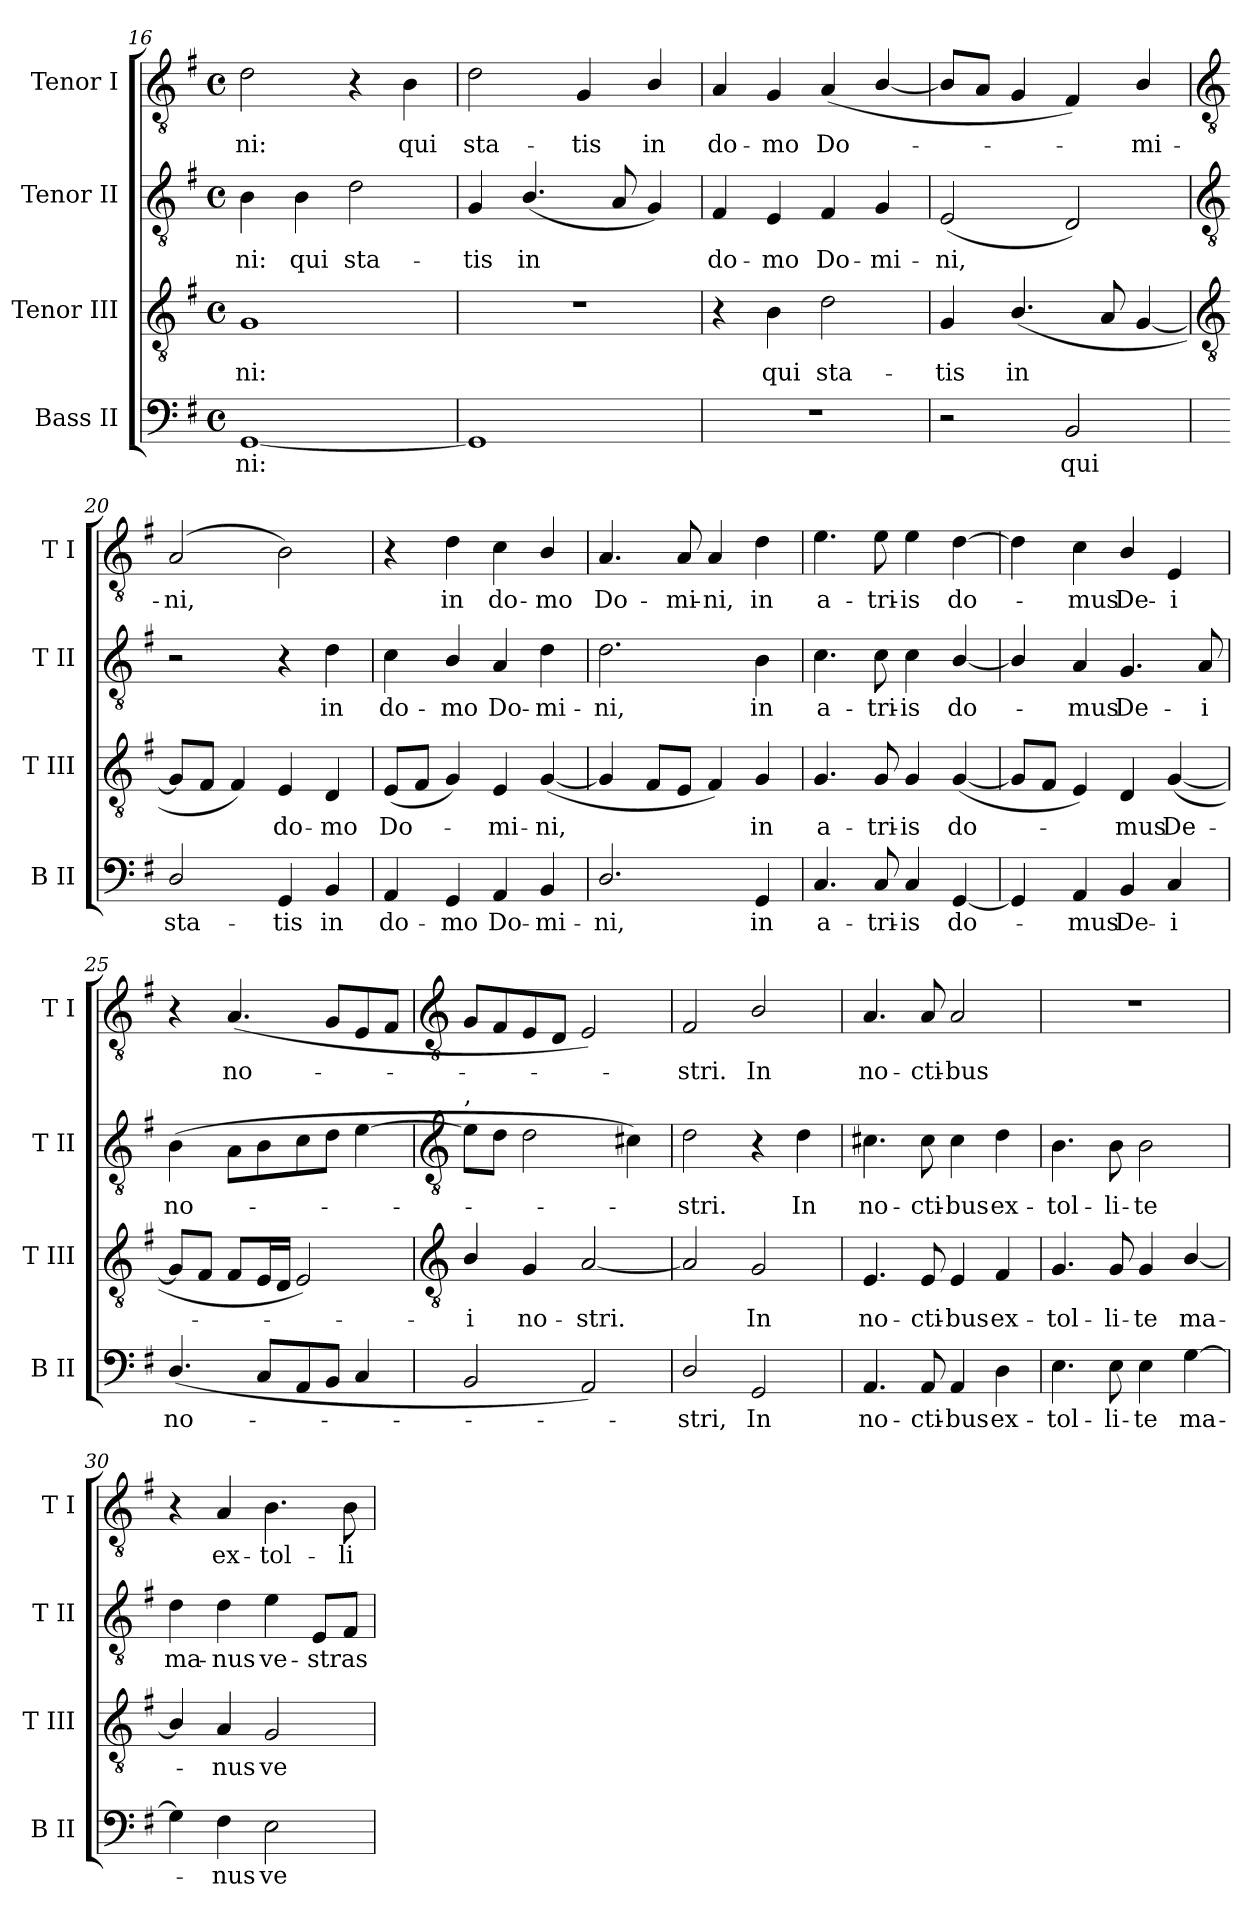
**kern	**text	**kern	**text	**kern	**text	**kern	**text
*part4	*part4	*part3	*part3	*part2	*part2	*part1	*part1
*staff4	*staff4	*staff3	*staff3	*staff2	*staff2	*staff1	*staff1
*I"Bass II	*	*I"Tenor III	*	*I"Tenor II	*	*I"Tenor I	*
*I'B II	*	*I'T III	*	*I'T II	*	*I'T I	*
*clefF4	*	*clefGv2	*	*clefGv2	*	*clefGv2	*
*k[f#]	*	*k[f#]	*	*k[f#]	*	*k[f#]	*
*G:	*	*G:	*	*G:	*	*G:	*
*M4/4	*	*M4/4	*	*M4/4	*	*M4/4	*
*met(c)	*	*met(c)	*	*met(c)	*	*met(c)	*
=16	=16	=16	=16	=16	=16	=16	=16
!	!LO:LY:b	!	!LO:LY:b	!	!LO:LY:b	!	!LO:LY:b
[1GG	-ni:	1G	-ni:	4B	-ni:	2d	-ni:
!	!	!	!	!	!LO:LY:b	!	!
.	.	.	.	4B	qui	.	.
!	!	!	!	!	!LO:LY:b	!	!
.	.	.	.	2d	sta-	4r	.
!	!	!	!	!	!	!	!LO:LY:b
.	.	.	.	.	.	4B	qui
=17	=17	=17	=17	=17	=17	=17	=17
!	!	!	!	!	!LO:LY:b	!	!LO:LY:b
1GG]	.	1r	.	4G	-tis	2d	sta-
!	!	!	!	!	!LO:LY:b	!	!
.	.	.	.	(<4.B/	in	.	.
!	!	!	!	!	!	!	!LO:LY:b
.	.	.	.	.	.	4G	-tis
.	.	.	.	8A	.	.	.
!	!	!	!	!	!	!	!LO:LY:b
.	.	.	.	4G)	.	4B/	in
=18	=18	=18	=18	=18	=18	=18	=18
!	!	!	!	!	!LO:LY:b	!	!LO:LY:b
1r	.	4r	.	4F#	do-	4A	do-
!	!	!	!LO:LY:b	!	!LO:LY:b	!	!LO:LY:b
.	.	4B	qui	4E	-mo	4G	-mo
!	!	!	!LO:LY:b	!	!LO:LY:b	!	!LO:LY:b
.	.	2d	sta-	4F#	Do-	(<4A	Do-
!	!	!	!	!	!LO:LY:b	!	!
.	.	.	.	4G	-mi-	[4B/	.
=19	=19	=19	=19	=19	=19	=19	=19
!	!	!	!LO:LY:b	!	!LO:LY:b	!	!
2r	.	4G	-tis	(<2E	-ni,	8BL]	.
.	.	.	.	.	.	8AJ	.
!	!	!	!LO:LY:b	!	!	!	!
.	.	(<4.B/	in	.	.	4G	.
!	!LO:LY:b	!	!	!	!	!	!
2BB	qui	.	.	2D)	.	4F#)	.
.	.	8A	.	.	.	.	.
!	!	!	!	!	!	!	!LO:LY:b
.	.	[4G	.	.	.	4B/	mi-
!!LO:LB:g=z
=20	=20	=20	=20	=20	=20	=20	=20
*	*	*clefGv2	*	*clefGv2	*	*clefGv2	*
!	!LO:LY:b	!	!	!	!	!	!LO:LY:b
2D/	sta-	8GL]	.	2r	.	(<2A	-ni,
.	.	8F#J	.	.	.	.	.
.	.	4F#)	.	.	.	.	.
!	!LO:LY:b	!	!LO:LY:b	!	!	!	!
4GG	-tis	4E	do-	4r	.	2B)	.
!	!LO:LY:b	!	!LO:LY:b	!	!LO:LY:b	!	!
4BB	in	4D	-mo	4d	in	.	.
=21	=21	=21	=21	=21	=21	=21	=21
!	!LO:LY:b	!	!LO:LY:b	!	!LO:LY:b	!	!
4AA	do-	(<8EL	Do-	4c	do-	4r	.
.	.	8F#J	.	.	.	.	.
!	!LO:LY:b	!	!	!	!LO:LY:b	!	!LO:LY:b
4GG	-mo	4G)	.	4B/	-mo	4d	in
!	!LO:LY:b	!	!LO:LY:b	!	!LO:LY:b	!	!LO:LY:b
4AA	Do-	4E	mi-	4A	Do-	4c	do-
!	!LO:LY:b	!	!LO:LY:b	!	!LO:LY:b	!	!LO:LY:b
4BB	-mi-	(<[4G	-ni,	4d	-mi-	4B/	-mo
=22	=22	=22	=22	=22	=22	=22	=22
!	!LO:LY:b	!	!	!	!LO:LY:b	!	!LO:LY:b
2.D/	-ni,	4G]	.	2.d	-ni,	4.A	Do-
.	.	8F#L	.	.	.	.	.
!	!	!	!	!	!	!	!LO:LY:b
.	.	8EJ	.	.	.	8A	-mi-
!	!	!	!	!	!	!	!LO:LY:b
.	.	4F#)	.	.	.	4A	-ni,
!	!LO:LY:b	!	!LO:LY:b	!	!LO:LY:b	!	!LO:LY:b
4GG	in	4G	in	4B	in	4d	in
=23	=23	=23	=23	=23	=23	=23	=23
!	!LO:LY:b	!	!LO:LY:b	!	!LO:LY:b	!	!LO:LY:b
4.C	a-	4.G	a-	4.c	a-	4.e	a-
!	!LO:LY:b	!	!LO:LY:b	!	!LO:LY:b	!	!LO:LY:b
8C	-tri-	8G	-tri-	8c	-tri-	8e	-tri-
!	!LO:LY:b	!	!LO:LY:b	!	!LO:LY:b	!	!LO:LY:b
4C	-is	4G	-is	4c	-is	4e	-is
!	!LO:LY:b	!	!LO:LY:b	!	!LO:LY:b	!	!LO:LY:b
[4GG	do-	(<[4G	do-	[4B/	do-	[4d	do-
=24	=24	=24	=24	=24	=24	=24	=24
4GG]	.	8GL]	.	4B/]	.	4d]	.
.	.	8F#J	.	.	.	.	.
!	!LO:LY:b	!	!	!	!LO:LY:b	!	!LO:LY:b
4AA	mus	4E)	.	4A	mus	4c	mus
!	!LO:LY:b	!	!LO:LY:b	!	!LO:LY:b	!	!LO:LY:b
4BB	De-	4D	mus	4.G	De-	4B/	De-
!	!LO:LY:b	!	!LO:LY:b	!	!	!	!LO:LY:b
4C	-i	(<[4G	De-	.	.	4E	-i
!	!	!	!	!	!LO:LY:b	!	!
.	.	.	.	8A	-i	.	.
=25	=25	=25	=25	=25	=25	=25	=25
!	!LO:LY:b	!	!	!	!LO:LY:b	!	!
(<4.D/	no-	8GL]	.	(>4B	no-	4r	.
.	.	8F#J	.	.	.	.	.
!	!	!	!	!	!	!	!LO:LY:b
.	.	8F#L	.	8AL	.	(<4.A	no-
8CL	.	16EL	.	8B	.	.	.
.	.	16DJJ	.	.	.	.	.
8AA	.	2E)	.	8c	.	.	.
8BBJ	.	.	.	8dJ	.	8GL	.
4C	.	.	.	[4e	.	8E	.
.	.	.	.	.	.	8F#J	.
!!LO:LB:g=z
=26	=26	=26	=26	=26	=26	=26	=26
*	*	*clefGv2	*	*clefGv2	*	*clefGv2	*
!	!	!	!	!LO:TX:a:t=,	!	!	!
!	!	!	!LO:LY:b	!	!	!	!
2BB	.	4B/	i	8eL]	.	8GL	.
.	.	.	.	8dJ	.	8F#	.
!	!	!	!LO:LY:b	!	!	!	!
.	.	4G	no-	2d	.	8E	.
.	.	.	.	.	.	8DJ	.
!	!	!	!LO:LY:b	!	!	!	!
2AA)	.	[2A	-stri.	.	.	2E)	.
.	.	.	.	4c#X)	.	.	.
=27	=27	=27	=27	=27	=27	=27	=27
!	!LO:LY:b	!	!	!	!LO:LY:b	!	!LO:LY:b
2D/	stri,	2A]	.	2d	stri.	2F#	stri.
!	!LO:LY:b	!	!LO:LY:b	!	!	!	!LO:LY:b
2GG	In	2G	In	4r	.	2B/	In
!	!	!	!	!	!LO:LY:b	!	!
.	.	.	.	4d	In	.	.
=28	=28	=28	=28	=28	=28	=28	=28
!	!LO:LY:b	!	!LO:LY:b	!	!LO:LY:b	!	!LO:LY:b
4.AA	no-	4.E	no-	4.c#X	no-	4.A	no-
!	!LO:LY:b	!	!LO:LY:b	!	!LO:LY:b	!	!LO:LY:b
8AA	-cti-	8E	-cti-	8c#	-cti-	8A	-cti-
!	!LO:LY:b	!	!LO:LY:b	!	!LO:LY:b	!	!LO:LY:b
4AA	-bus	4E	-bus	4c#	-bus	2A	-bus
!	!LO:LY:b	!	!LO:LY:b	!	!LO:LY:b	!	!
4D	ex-	4F#	ex-	4d	ex-	.	.
=29	=29	=29	=29	=29	=29	=29	=29
!	!LO:LY:b	!	!LO:LY:b	!	!LO:LY:b	!	!
4.E	-tol-	4.G	-tol-	4.B	-tol-	1r	.
!	!LO:LY:b	!	!LO:LY:b	!	!LO:LY:b	!	!
8E	-li-	8G	-li-	8B	-li-	.	.
!	!LO:LY:b	!	!LO:LY:b	!	!LO:LY:b	!	!
4E	-te	4G	-te	2B	-te	.	.
!	!LO:LY:b	!	!LO:LY:b	!	!	!	!
[4G	ma-	[4B/	ma-	.	.	.	.
=30	=30	=30	=30	=30	=30	=30	=30
!	!	!	!	!	!LO:LY:b	!	!
4G]	.	4B/]	.	4d	ma-	4r	.
!	!LO:LY:b	!	!LO:LY:b	!	!LO:LY:b	!	!LO:LY:b
4F#	nus	4A	nus	4d	-nus	4A	ex-
!	!LO:LY:b	!	!LO:LY:b	!	!LO:LY:b	!	!LO:LY:b
2E	ve-	2G	ve-	4e	ve-	4.B	-tol-
!	!	!	!	!	!LO:LY:b	!	!
.	.	.	.	8EL	-stras	.	.
!	!	!	!	!	!	!	!LO:LY:b
.	.	.	.	8F#J	.	8B	-li-
=	=	=	=	=	=	=	=
*-	*-	*-	*-	*-	*-	*-	*-
